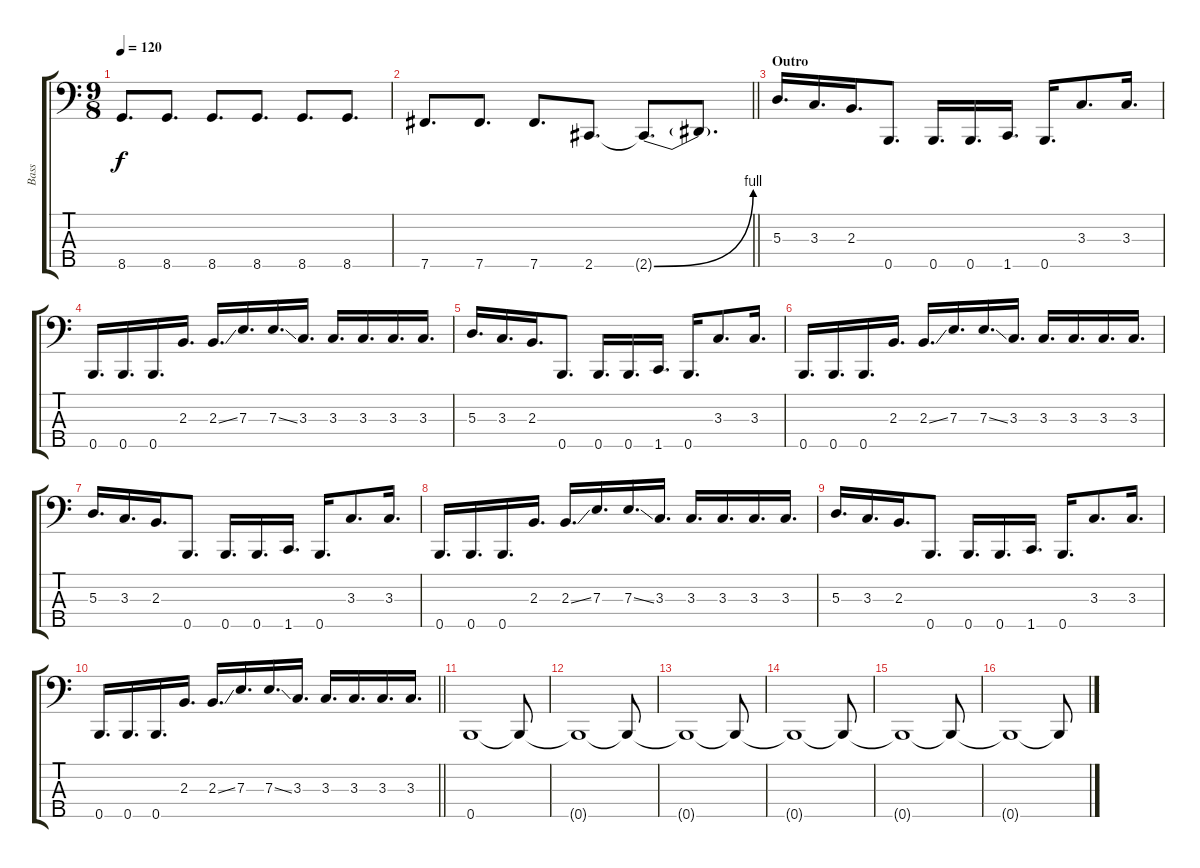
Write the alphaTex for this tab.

\track ("Bass" "Bass") {instrument electricbassfinger}
\staff {score tabs}
\tuning (G2 D2 A1 E1 B0) {hide}
\ts (9 8)
\tempo 120
\clef f4
\ks c
8.5.8{d dy f} 8.5.8{d} 8.5.8{d} 8.5.8{d} 8.5.8{d} 8.5.8{d} |
\barLineRight lightlight
7.5.8{d} 7.5.8{d} 7.5.8{d} 2.5.8{d} 2.5{be (bend 0 0 60 4) t}.8{d} 2.5{t}.8{d} |
\section ("" "Outro")
5.3.16{d} 3.3.16{d} 2.3.16{d} 0.5.8{d} 0.5.16{d} 0.5.16{d} 1.5.16{d} 0.5.16{d} 3.3.8{d} 3.3.16{d} |
0.5.16{d} 0.5.16{d} 0.5.16{d} 2.3.16{d} 2.3{ss}.16{d} 7.3.16{d} 7.3{ss}.16{d} 3.3.16{d} 3.3.16{d} 3.3.16{d} 3.3.16{d} 3.3.16{d} |
5.3.16{d} 3.3.16{d} 2.3.16{d} 0.5.8{d} 0.5.16{d} 0.5.16{d} 1.5.16{d} 0.5.16{d} 3.3.8{d} 3.3.16{d} |
0.5.16{d} 0.5.16{d} 0.5.16{d} 2.3.16{d} 2.3{ss}.16{d} 7.3.16{d} 7.3{ss}.16{d} 3.3.16{d} 3.3.16{d} 3.3.16{d} 3.3.16{d} 3.3.16{d} |
5.3.16{d} 3.3.16{d} 2.3.16{d} 0.5.8{d} 0.5.16{d} 0.5.16{d} 1.5.16{d} 0.5.16{d} 3.3.8{d} 3.3.16{d} |
0.5.16{d} 0.5.16{d} 0.5.16{d} 2.3.16{d} 2.3{ss}.16{d} 7.3.16{d} 7.3{ss}.16{d} 3.3.16{d} 3.3.16{d} 3.3.16{d} 3.3.16{d} 3.3.16{d} |
5.3.16{d} 3.3.16{d} 2.3.16{d} 0.5.8{d} 0.5.16{d} 0.5.16{d} 1.5.16{d} 0.5.16{d} 3.3.8{d} 3.3.16{d} |
\barLineRight lightlight
0.5.16{d} 0.5.16{d} 0.5.16{d} 2.3.16{d} 2.3{ss}.16{d} 7.3.16{d} 7.3{ss}.16{d} 3.3.16{d} 3.3.16{d} 3.3.16{d} 3.3.16{d} 3.3.16{d} |
0.5.1 0.5{t}.8 |
0.5{t}.1 0.5{t}.8 |
0.5{t}.1 0.5{t}.8 |
0.5{t}.1 0.5{t}.8 |
0.5{t}.1 0.5{t}.8 |
0.5{t}.1 0.5{t}.8
